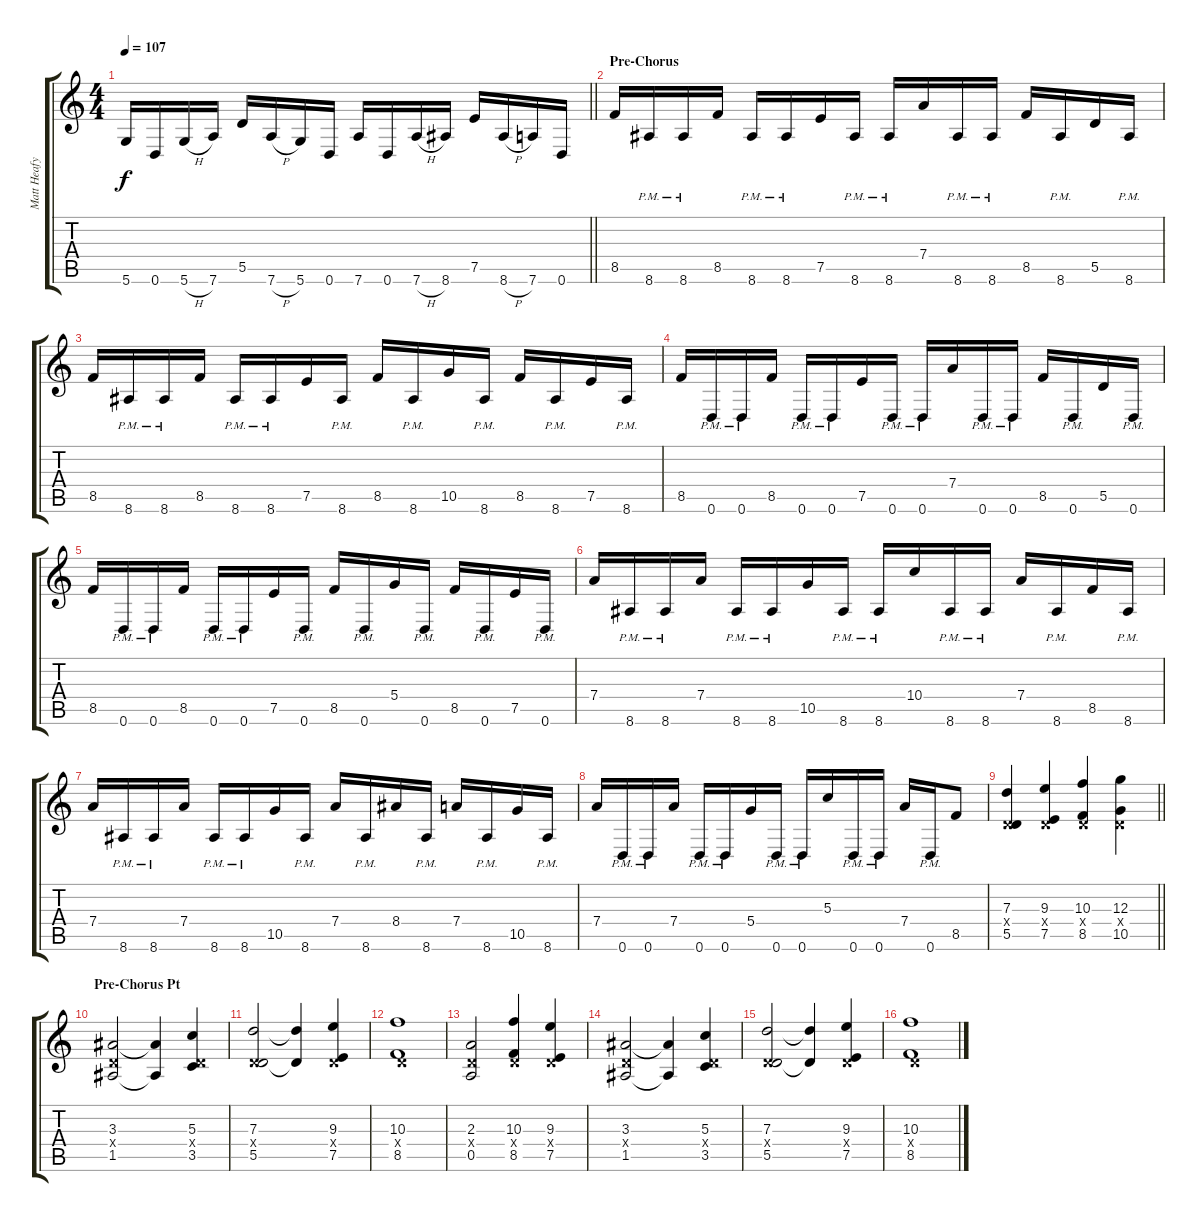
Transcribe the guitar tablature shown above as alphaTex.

\track ("Matt Heafy" "Matt Heafy") {instrument distortionguitar}
\staff {score tabs}
\tuning (E4 B3 G3 D3 A2 D2) {hide}
\ts (4 4)
\tempo 107
\clef g2
\barLineRight lightlight
\ks c
5.6.16{dy f} 0.6.16 5.6{h}.16 7.6.16 5.5.16 7.6{h}.16 5.6.16 0.6.16 7.6.16 0.6.16 7.6{h}.16 8.6.16 7.5.16 8.6{h}.16 7.6.16 0.6.16 |
\section ("" "Pre-Chorus")
8.5.16 8.6{pm}.16 8.6{pm}.16 8.5.16 8.6{pm}.16 8.6{pm}.16 7.5.16 8.6{pm}.16 8.6{pm}.16 7.4.16 8.6{pm}.16 8.6{pm}.16 8.5.16 8.6{pm}.16 5.5.16 8.6{pm}.16 |
8.5.16 8.6{pm}.16 8.6{pm}.16 8.5.16 8.6{pm}.16 8.6{pm}.16 7.5.16 8.6{pm}.16 8.5.16 8.6{pm}.16 10.5.16 8.6{pm}.16 8.5.16 8.6{pm}.16 7.5.16 8.6{pm}.16 |
8.5.16 0.6{pm}.16 0.6{pm}.16 8.5.16 0.6{pm}.16 0.6{pm}.16 7.5.16 0.6{pm}.16 0.6{pm}.16 7.4.16 0.6{pm}.16 0.6{pm}.16 8.5.16 0.6{pm}.16 5.5.16 0.6{pm}.16 |
8.5.16 0.6{pm}.16 0.6{pm}.16 8.5.16 0.6{pm}.16 0.6{pm}.16 7.5.16 0.6{pm}.16 8.5.16 0.6{pm}.16 5.4.16 0.6{pm}.16 8.5.16 0.6{pm}.16 7.5.16 0.6{pm}.16 |
7.4.16 8.6{pm}.16 8.6{pm}.16 7.4.16 8.6{pm}.16 8.6{pm}.16 10.5.16 8.6{pm}.16 8.6{pm}.16 10.4.16 8.6{pm}.16 8.6{pm}.16 7.4.16 8.6{pm}.16 8.5.16 8.6{pm}.16 |
7.4.16 8.6{pm}.16 8.6{pm}.16 7.4.16 8.6{pm}.16 8.6{pm}.16 10.5.16 8.6{pm}.16 7.4.16 8.6{pm}.16 8.4.16 8.6{pm}.16 7.4.16 8.6{pm}.16 10.5.16 8.6{pm}.16 |
7.4.16 0.6{pm}.16 0.6{pm}.16 7.4.16 0.6{pm}.16 0.6{pm}.16 5.4.16 0.6{pm}.16 0.6{pm}.16 5.3.16 0.6{pm}.16 0.6{pm}.16 7.4.16 0.6{pm}.16 8.5.8 |
\barLineRight lightlight
(7.3 0.4{x} 5.5).4 (9.3 0.4{x} 7.5).4 (10.3 0.4{x} 8.5).4 (12.3 0.4{x} 10.5).4 |
\section ("" "Pre-Chorus Pt")
(3.3 0.4{x} 1.5).2 (3.3{t} 1.5{t}).4 (5.3 0.4{x} 3.5).4 |
(7.3 0.4{x} 5.5).2 (7.3{t} 5.5{t}).4 (9.3 0.4{x} 7.5).4 |
(10.3 0.4{x} 8.5).1 |
(2.3 0.4{x} 0.5).2 (10.3 0.4{x} 8.5).4 (9.3 0.4{x} 7.5).4 |
(3.3 0.4{x} 1.5).2 (3.3{t} 1.5{t}).4 (5.3 0.4{x} 3.5).4 |
(7.3 0.4{x} 5.5).2 (7.3{t} 5.5{t}).4 (9.3 0.4{x} 7.5).4 |
(10.3 0.4{x} 8.5).1
